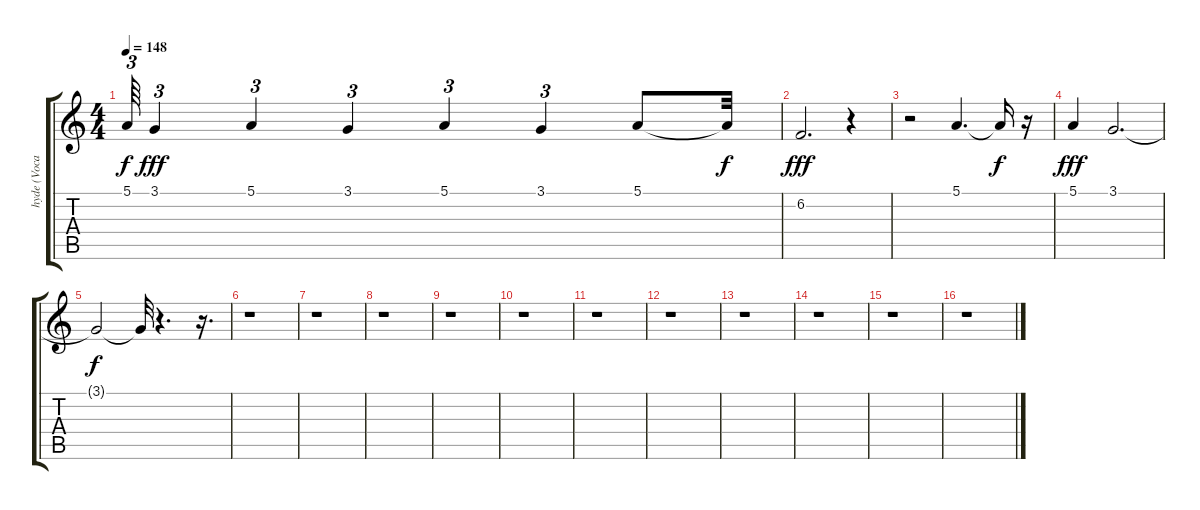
\track ("hyde (Vocals)" "hyde (Voca") {instrument trombone}
\staff {score tabs}
\tuning (E4 B3 G3 D3 A2 E2) {hide}
\ts (4 4)
\tempo 148
\clef g2
\ks c
5.1{t}.64{tu (3 2) dy f} 3.1.4{tu (3 2) dy fff} 5.1.4{tu (3 2)} 3.1.4{tu (3 2)} 5.1.4{tu (3 2)} 3.1.4{tu (3 2)} 5.1.8 5.1{t}.32{dy f} |
6.2.2{d dy fff} r.4 |
r.2 5.1.4{d} 5.1{t}.16{dy f} r.16 |
5.1.4{dy fff} 3.1.2{d} |
3.1{t}.2{dy f} 3.1{t}.32 r.4{d} r.16{d} |
r.1 |
r.1 |
r.1 |
r.1 |
r.1 |
r.1 |
r.1 |
r.1 |
r.1 |
r.1 |
r.1
